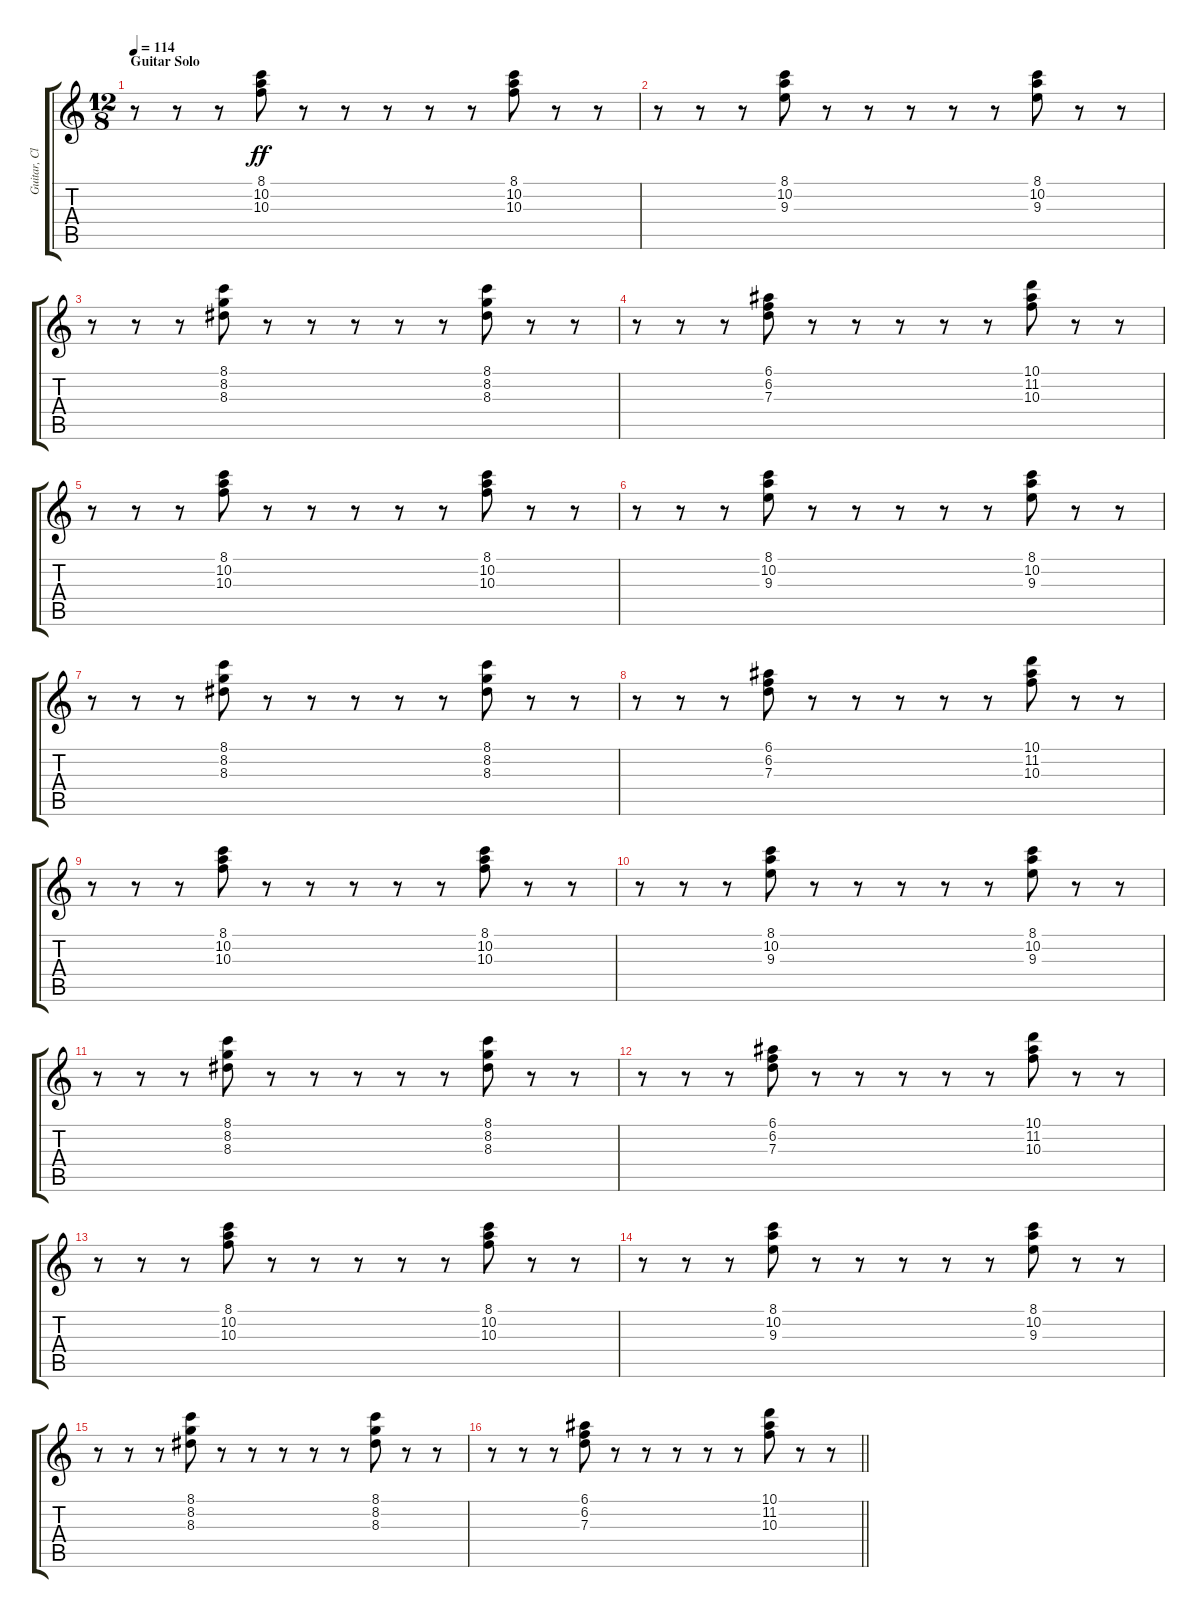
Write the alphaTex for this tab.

\track ("Guitar, Clean 1" "Guitar, Cl") {instrument electricguitarclean}
\staff {score tabs}
\tuning (E4 B3 G3 D3 A2 E2) {hide}
\ts (12 8)
\section ("" "Guitar Solo")
\tempo 114
\clef g2
\ks c
r.8{dy f} r.8 r.8 (8.1 10.2 10.3).8{dy ff} r.8 r.8 r.8 r.8 r.8 (8.1 10.2 10.3).8 r.8 r.8 |
r.8 r.8 r.8 (8.1 10.2 9.3).8 r.8 r.8 r.8 r.8 r.8 (8.1 10.2 9.3).8 r.8 r.8 |
r.8 r.8 r.8 (8.1 8.2 8.3).8 r.8 r.8 r.8 r.8 r.8 (8.1 8.2 8.3).8 r.8 r.8 |
r.8 r.8 r.8 (6.1 6.2 7.3).8 r.8 r.8 r.8 r.8 r.8 (10.1 11.2 10.3).8 r.8 r.8 |
r.8 r.8 r.8 (8.1 10.2 10.3).8 r.8 r.8 r.8 r.8 r.8 (8.1 10.2 10.3).8 r.8 r.8 |
r.8 r.8 r.8 (8.1 10.2 9.3).8 r.8 r.8 r.8 r.8 r.8 (8.1 10.2 9.3).8 r.8 r.8 |
r.8 r.8 r.8 (8.1 8.2 8.3).8 r.8 r.8 r.8 r.8 r.8 (8.1 8.2 8.3).8 r.8 r.8 |
r.8 r.8 r.8 (6.1 6.2 7.3).8 r.8 r.8 r.8 r.8 r.8 (10.1 11.2 10.3).8 r.8 r.8 |
r.8 r.8 r.8 (8.1 10.2 10.3).8 r.8 r.8 r.8 r.8 r.8 (8.1 10.2 10.3).8 r.8 r.8 |
r.8 r.8 r.8 (8.1 10.2 9.3).8 r.8 r.8 r.8 r.8 r.8 (8.1 10.2 9.3).8 r.8 r.8 |
r.8 r.8 r.8 (8.1 8.2 8.3).8 r.8 r.8 r.8 r.8 r.8 (8.1 8.2 8.3).8 r.8 r.8 |
r.8 r.8 r.8 (6.1 6.2 7.3).8 r.8 r.8 r.8 r.8 r.8 (10.1 11.2 10.3).8 r.8 r.8 |
r.8 r.8 r.8 (8.1 10.2 10.3).8 r.8 r.8 r.8 r.8 r.8 (8.1 10.2 10.3).8 r.8 r.8 |
r.8 r.8 r.8 (8.1 10.2 9.3).8 r.8 r.8 r.8 r.8 r.8 (8.1 10.2 9.3).8 r.8 r.8 |
r.8 r.8 r.8 (8.1 8.2 8.3).8 r.8 r.8 r.8 r.8 r.8 (8.1 8.2 8.3).8 r.8 r.8 |
\barLineRight lightlight
r.8 r.8 r.8 (6.1 6.2 7.3).8 r.8 r.8 r.8 r.8 r.8 (10.1 11.2 10.3).8 r.8 r.8
